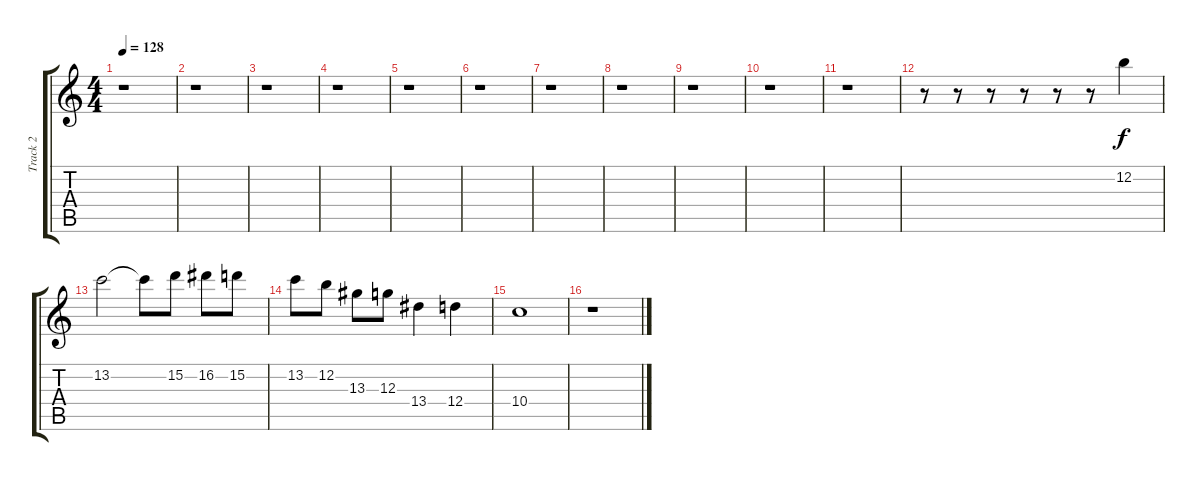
\track ("Track 2" "Track 2") {instrument acousticguitarsteel}
\staff {score tabs}
\tuning (E4 B3 G3 D3 A2 E2) {hide}
\ts (4 4)
\tempo 128
\clef g2
\ks c
r.1{dy f} |
r.1 |
r.1 |
r.1 |
r.1 |
r.1 |
r.1 |
r.1 |
r.1 |
r.1 |
r.1 |
r.8 r.8 r.8 r.8 r.8 r.8 12.2.4 |
13.2.2 13.2{t}.8 15.2.8 16.2.8 15.2.8 |
13.2.8 12.2.8 13.3.8 12.3.8 13.4.4 12.4.4 |
10.4.1 |
r.1
